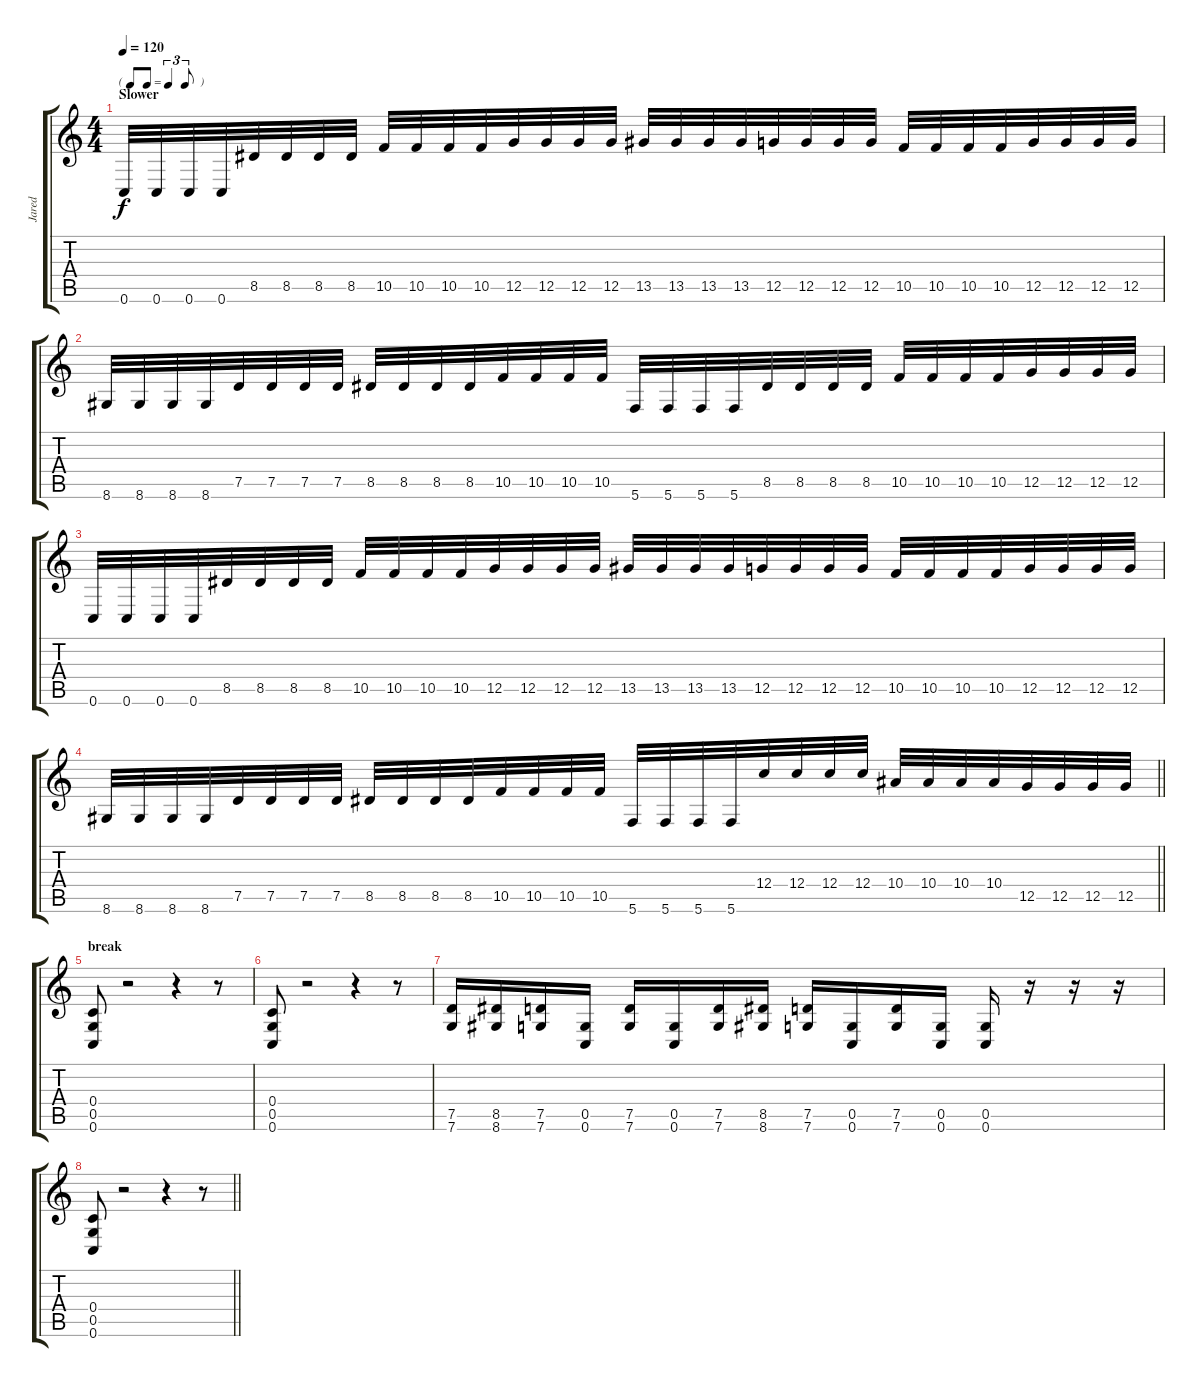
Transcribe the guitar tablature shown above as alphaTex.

\track ("Jared" "Jared") {instrument overdrivenguitar}
\staff {score tabs}
\tuning (D4 A3 F3 C3 G2 C2) {hide}
\ts (4 4)
\tf triplet8th
\section ("" "Slower")
\tempo 120
\clef g2
\ks c
0.6.32{dy f} 0.6.32 0.6.32 0.6.32 8.5.32 8.5.32 8.5.32 8.5.32 10.5.32 10.5.32 10.5.32 10.5.32 12.5.32 12.5.32 12.5.32 12.5.32 13.5.32 13.5.32 13.5.32 13.5.32 12.5.32 12.5.32 12.5.32 12.5.32 10.5.32 10.5.32 10.5.32 10.5.32 12.5.32 12.5.32 12.5.32 12.5.32 |
8.6.32 8.6.32 8.6.32 8.6.32 7.5.32 7.5.32 7.5.32 7.5.32 8.5.32 8.5.32 8.5.32 8.5.32 10.5.32 10.5.32 10.5.32 10.5.32 5.6.32 5.6.32 5.6.32 5.6.32 8.5.32 8.5.32 8.5.32 8.5.32 10.5.32 10.5.32 10.5.32 10.5.32 12.5.32 12.5.32 12.5.32 12.5.32 |
0.6.32 0.6.32 0.6.32 0.6.32 8.5.32 8.5.32 8.5.32 8.5.32 10.5.32 10.5.32 10.5.32 10.5.32 12.5.32 12.5.32 12.5.32 12.5.32 13.5.32 13.5.32 13.5.32 13.5.32 12.5.32 12.5.32 12.5.32 12.5.32 10.5.32 10.5.32 10.5.32 10.5.32 12.5.32 12.5.32 12.5.32 12.5.32 |
\barLineRight lightlight
8.6.32 8.6.32 8.6.32 8.6.32 7.5.32 7.5.32 7.5.32 7.5.32 8.5.32 8.5.32 8.5.32 8.5.32 10.5.32 10.5.32 10.5.32 10.5.32 5.6.32 5.6.32 5.6.32 5.6.32 12.4.32 12.4.32 12.4.32 12.4.32 10.4.32 10.4.32 10.4.32 10.4.32 12.5.32 12.5.32 12.5.32 12.5.32 |
\section ("" "break")
(0.4 0.5 0.6).8 r.2 r.4 r.8 |
(0.4 0.5 0.6).8 r.2 r.4 r.8 |
(7.5 7.6).16 (8.5 8.6).16 (7.5 7.6).16 (0.5 0.6).16 (7.5 7.6).16 (0.5 0.6).16 (7.5 7.6).16 (8.5 8.6).16 (7.5 7.6).16 (0.5 0.6).16 (7.5 7.6).16 (0.5 0.6).16 (0.5 0.6).16 r.16 r.16 r.16 |
\barLineRight lightlight
(0.4 0.5 0.6).8 r.2 r.4 r.8
